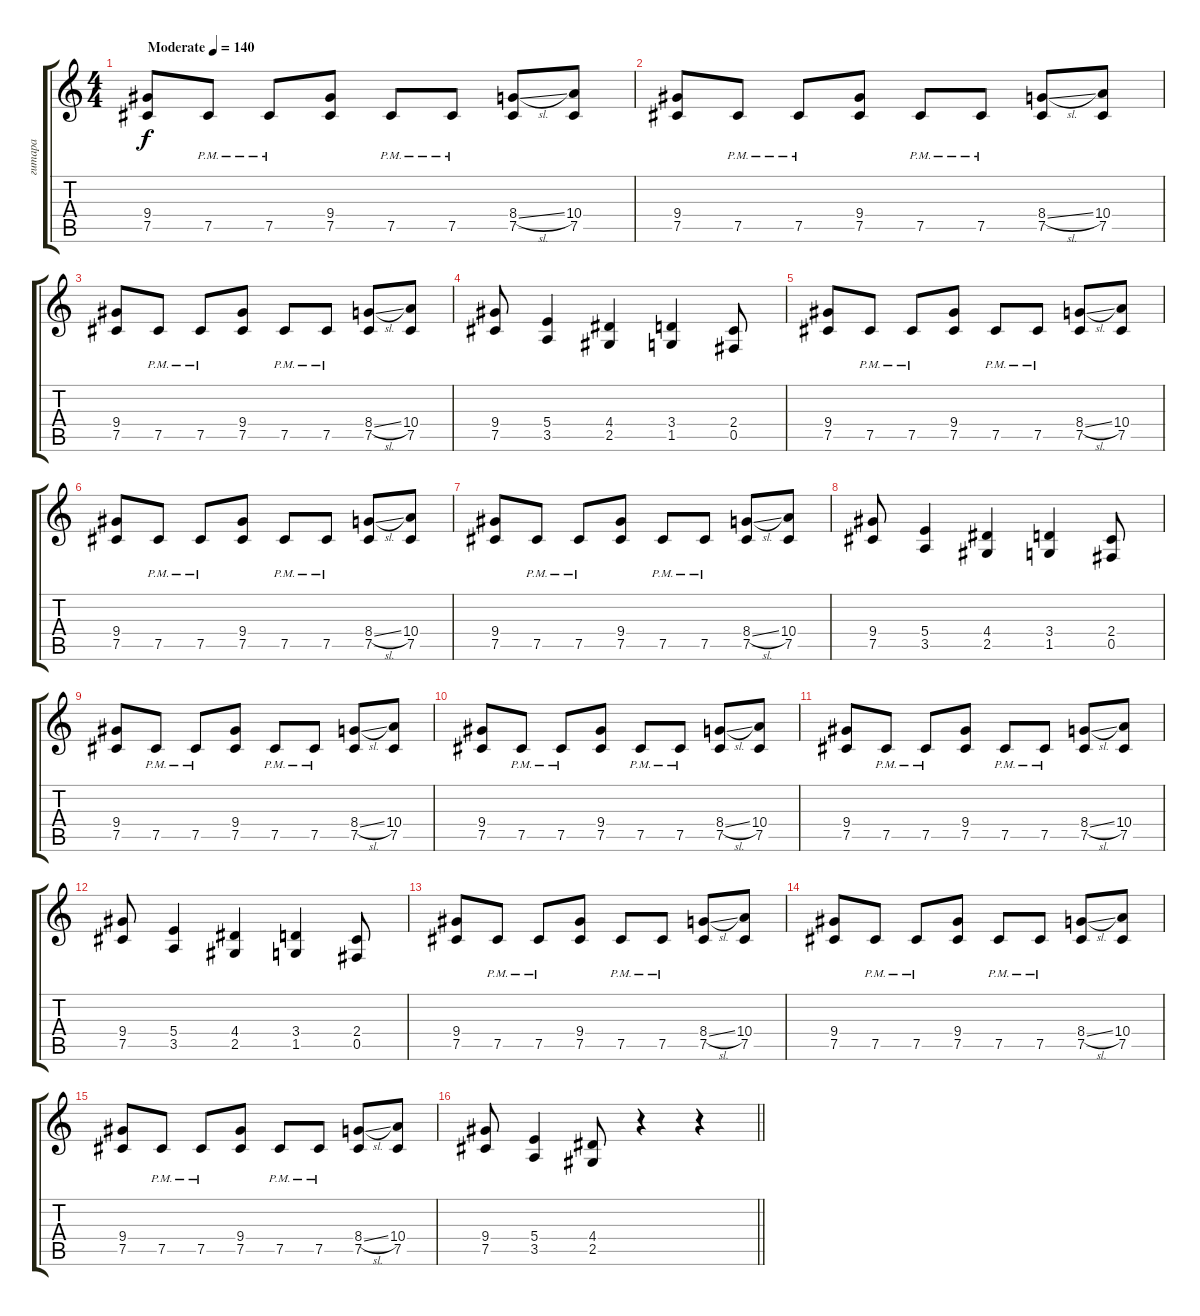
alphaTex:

\track ("гитара" "гитара") {instrument distortionguitar}
\staff {score tabs}
\tuning (Db4 Ab3 E3 B2 Gb2 Db2) {hide}
\ts (4 4)
\tempo (140 "Moderate")
\clef g2
\ks c
(9.4 7.5).8{dy f instrument distortionguitar} 7.5{pm}.8 7.5{pm}.8 (9.4 7.5).8 7.5{pm}.8 7.5{pm}.8 (8.4{sl} 7.5).8 (10.4 7.5).8 |
(9.4 7.5).8 7.5{pm}.8 7.5{pm}.8 (9.4 7.5).8 7.5{pm}.8 7.5{pm}.8 (8.4{sl} 7.5).8 (10.4 7.5).8 |
(9.4 7.5).8 7.5{pm}.8 7.5{pm}.8 (9.4 7.5).8 7.5{pm}.8 7.5{pm}.8 (8.4{sl} 7.5).8 (10.4 7.5).8 |
(9.4 7.5).8 (5.4 3.5).4 (4.4 2.5).4 (3.4 1.5).4 (2.4 0.5).8 |
(9.4 7.5).8 7.5{pm}.8 7.5{pm}.8 (9.4 7.5).8 7.5{pm}.8 7.5{pm}.8 (8.4{sl} 7.5).8 (10.4 7.5).8 |
(9.4 7.5).8 7.5{pm}.8 7.5{pm}.8 (9.4 7.5).8 7.5{pm}.8 7.5{pm}.8 (8.4{sl} 7.5).8 (10.4 7.5).8 |
(9.4 7.5).8 7.5{pm}.8 7.5{pm}.8 (9.4 7.5).8 7.5{pm}.8 7.5{pm}.8 (8.4{sl} 7.5).8 (10.4 7.5).8 |
(9.4 7.5).8 (5.4 3.5).4 (4.4 2.5).4 (3.4 1.5).4 (2.4 0.5).8 |
(9.4 7.5).8 7.5{pm}.8 7.5{pm}.8 (9.4 7.5).8 7.5{pm}.8 7.5{pm}.8 (8.4{sl} 7.5).8 (10.4 7.5).8 |
(9.4 7.5).8 7.5{pm}.8 7.5{pm}.8 (9.4 7.5).8 7.5{pm}.8 7.5{pm}.8 (8.4{sl} 7.5).8 (10.4 7.5).8 |
(9.4 7.5).8 7.5{pm}.8 7.5{pm}.8 (9.4 7.5).8 7.5{pm}.8 7.5{pm}.8 (8.4{sl} 7.5).8 (10.4 7.5).8 |
(9.4 7.5).8 (5.4 3.5).4 (4.4 2.5).4 (3.4 1.5).4 (2.4 0.5).8 |
(9.4 7.5).8 7.5{pm}.8 7.5{pm}.8 (9.4 7.5).8 7.5{pm}.8 7.5{pm}.8 (8.4{sl} 7.5).8 (10.4 7.5).8 |
(9.4 7.5).8 7.5{pm}.8 7.5{pm}.8 (9.4 7.5).8 7.5{pm}.8 7.5{pm}.8 (8.4{sl} 7.5).8 (10.4 7.5).8 |
(9.4 7.5).8 7.5{pm}.8 7.5{pm}.8 (9.4 7.5).8 7.5{pm}.8 7.5{pm}.8 (8.4{sl} 7.5).8 (10.4 7.5).8 |
\barLineRight lightlight
(9.4 7.5).8 (5.4 3.5).4 (4.4 2.5).8 r.4 r.4
